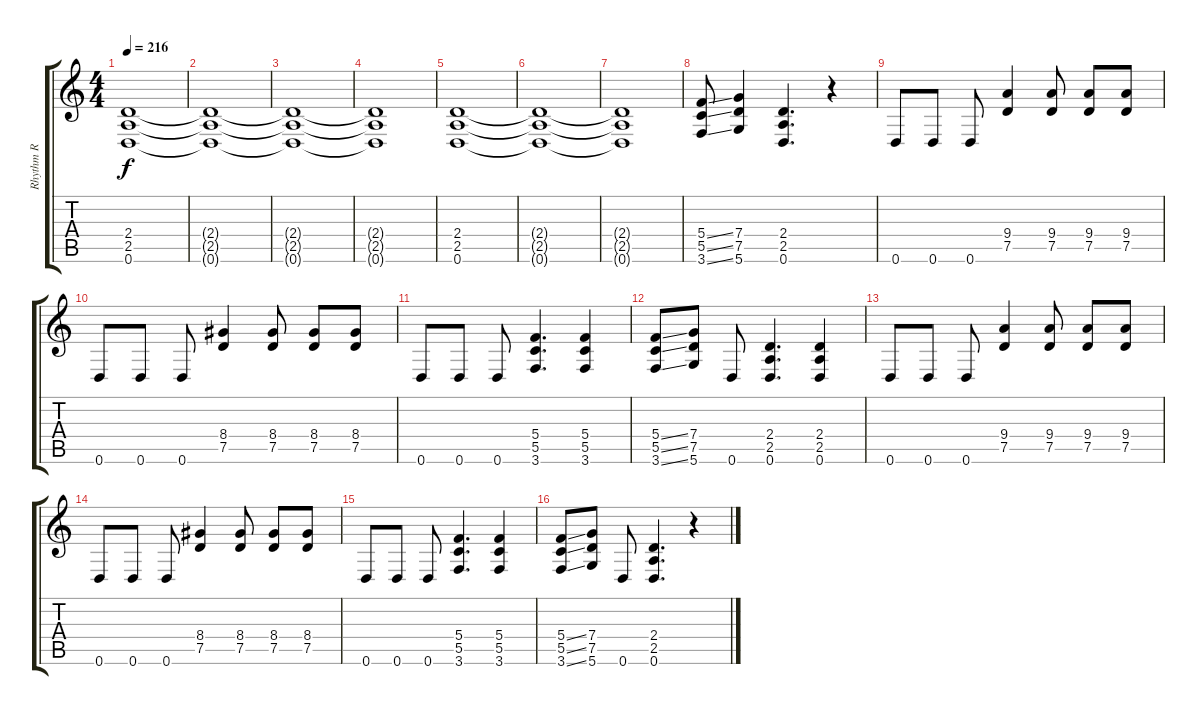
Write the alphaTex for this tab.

\track ("Rhythm R" "Rhythm R") {instrument distortionguitar}
\staff {score tabs}
\tuning (D4 A3 F3 C3 G2 D2) {hide}
\ts (4 4)
\tempo 216
\clef g2
\ks c
(2.4 2.5 0.6).1{dy f} |
(2.4{t} 2.5{t} 0.6{t}).1 |
(2.4{t} 2.5{t} 0.6{t}).1 |
(2.4{t} 2.5{t} 0.6{t}).1 |
(2.4 2.5 0.6).1 |
(2.4{t} 2.5{t} 0.6{t}).1 |
(2.4{t} 2.5{t} 0.6{t}).1 |
(5.4{ss} 5.5{ss} 3.6{ss}).8 (7.4 7.5 5.6).4 (2.4 2.5 0.6).4{d} r.4 |
0.6.8 0.6.8 0.6.8 (9.4 7.5).4 (9.4 7.5).8 (9.4 7.5).8 (9.4 7.5).8 |
0.6.8 0.6.8 0.6.8 (8.4 7.5).4 (8.4 7.5).8 (8.4 7.5).8 (8.4 7.5).8 |
0.6.8 0.6.8 0.6.8 (5.4 5.5 3.6).4{d} (5.4 5.5 3.6).4 |
(5.4{ss} 5.5{ss} 3.6{ss}).8 (7.4 7.5 5.6).8 0.6.8 (2.4 2.5 0.6).4{d} (2.4 2.5 0.6).4 |
0.6.8 0.6.8 0.6.8 (9.4 7.5).4 (9.4 7.5).8 (9.4 7.5).8 (9.4 7.5).8 |
0.6.8 0.6.8 0.6.8 (8.4 7.5).4 (8.4 7.5).8 (8.4 7.5).8 (8.4 7.5).8 |
0.6.8 0.6.8 0.6.8 (5.4 5.5 3.6).4{d} (5.4 5.5 3.6).4 |
(5.4{ss} 5.5{ss} 3.6{ss}).8 (7.4 7.5 5.6).8 0.6.8 (2.4 2.5 0.6).4{d} r.4
